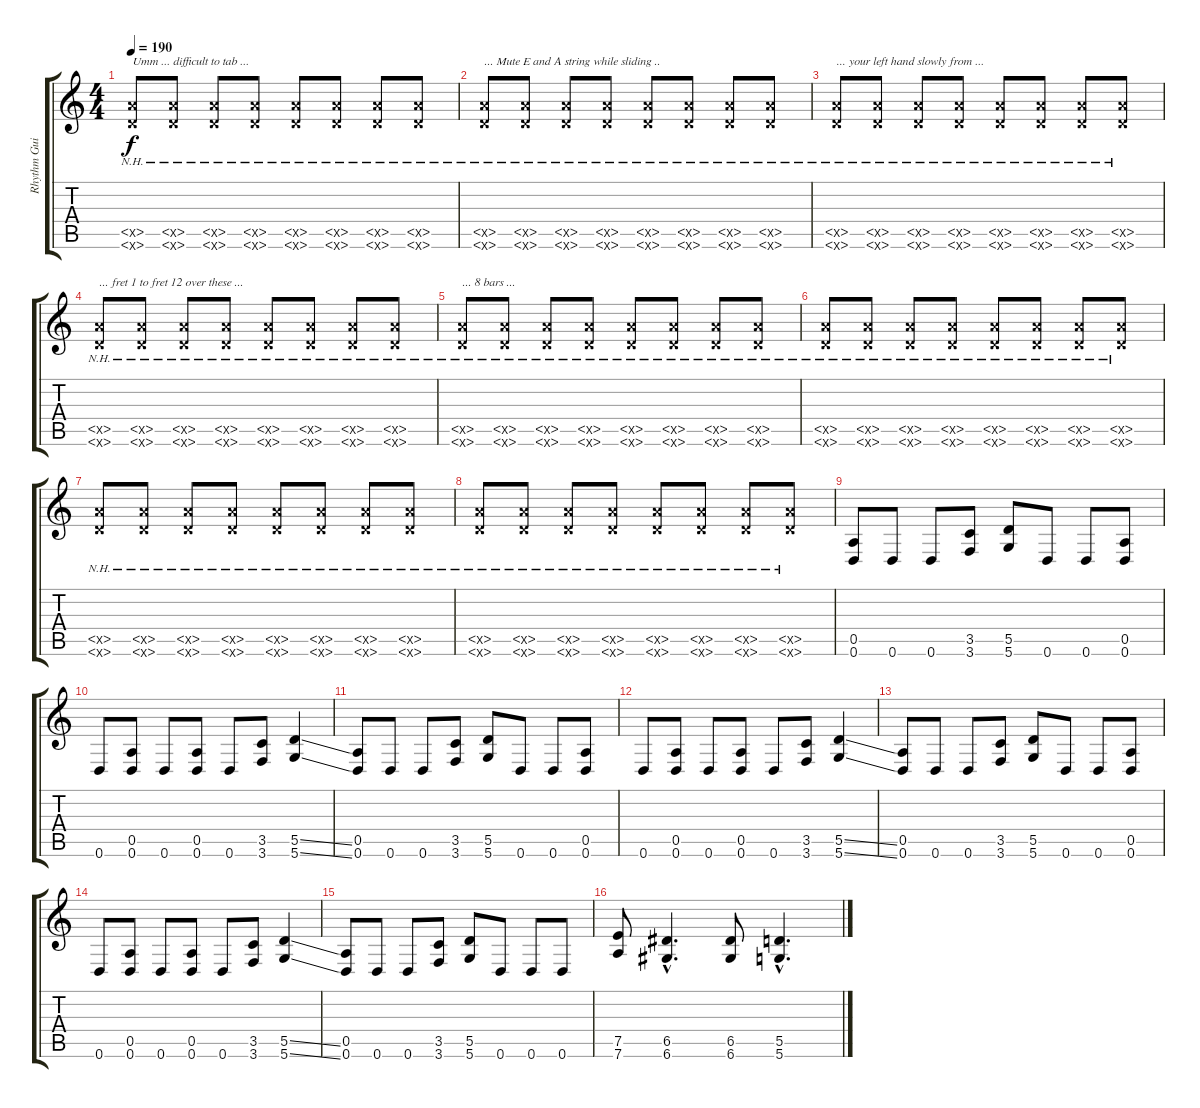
\track ("Rhythm Guitar" "Rhythm Gui") {instrument distortionguitar}
\staff {score tabs}
\tuning (E4 B3 G3 D3 A2 D2) {hide}
\ts (4 4)
\tempo 190
\clef g2
\ks c
(-1.5{nh x} -1.6{nh x}).8{txt "Umm ... difficult to tab ..." dy f} (-1.5{nh x} -1.6{nh x}).8 (-1.5{nh x} -1.6{nh x}).8 (-1.5{nh x} -1.6{nh x}).8 (-1.5{nh x} -1.6{nh x}).8 (-1.5{nh x} -1.6{nh x}).8 (-1.5{nh x} -1.6{nh x}).8 (-1.5{nh x} -1.6{nh x}).8 |
(-1.5{nh x} -1.6{nh x}).8{txt "... Mute E and A string while sliding .."} (-1.5{nh x} -1.6{nh x}).8 (-1.5{nh x} -1.6{nh x}).8 (-1.5{nh x} -1.6{nh x}).8 (-1.5{nh x} -1.6{nh x}).8 (-1.5{nh x} -1.6{nh x}).8 (-1.5{nh x} -1.6{nh x}).8 (-1.5{nh x} -1.6{nh x}).8 |
(-1.5{nh x} -1.6{nh x}).8{txt "... your left hand slowly from ..."} (-1.5{nh x} -1.6{nh x}).8 (-1.5{nh x} -1.6{nh x}).8 (-1.5{nh x} -1.6{nh x}).8 (-1.5{nh x} -1.6{nh x}).8 (-1.5{nh x} -1.6{nh x}).8 (-1.5{nh x} -1.6{nh x}).8 (-1.5{nh x} -1.6{nh x}).8 |
(-1.5{nh x} -1.6{nh x}).8{txt "... fret 1 to fret 12 over these ..."} (-1.5{nh x} -1.6{nh x}).8 (-1.5{nh x} -1.6{nh x}).8 (-1.5{nh x} -1.6{nh x}).8 (-1.5{nh x} -1.6{nh x}).8 (-1.5{nh x} -1.6{nh x}).8 (-1.5{nh x} -1.6{nh x}).8 (-1.5{nh x} -1.6{nh x}).8 |
(-1.5{nh x} -1.6{nh x}).8{txt "... 8 bars ..."} (-1.5{nh x} -1.6{nh x}).8 (-1.5{nh x} -1.6{nh x}).8 (-1.5{nh x} -1.6{nh x}).8 (-1.5{nh x} -1.6{nh x}).8 (-1.5{nh x} -1.6{nh x}).8 (-1.5{nh x} -1.6{nh x}).8 (-1.5{nh x} -1.6{nh x}).8 |
(-1.5{nh x} -1.6{nh x}).8 (-1.5{nh x} -1.6{nh x}).8 (-1.5{nh x} -1.6{nh x}).8 (-1.5{nh x} -1.6{nh x}).8 (-1.5{nh x} -1.6{nh x}).8 (-1.5{nh x} -1.6{nh x}).8 (-1.5{nh x} -1.6{nh x}).8 (-1.5{nh x} -1.6{nh x}).8 |
(-1.5{nh x} -1.6{nh x}).8 (-1.5{nh x} -1.6{nh x}).8 (-1.5{nh x} -1.6{nh x}).8 (-1.5{nh x} -1.6{nh x}).8 (-1.5{nh x} -1.6{nh x}).8 (-1.5{nh x} -1.6{nh x}).8 (-1.5{nh x} -1.6{nh x}).8 (-1.5{nh x} -1.6{nh x}).8 |
(-1.5{nh x} -1.6{nh x}).8 (-1.5{nh x} -1.6{nh x}).8 (-1.5{nh x} -1.6{nh x}).8 (-1.5{nh x} -1.6{nh x}).8 (-1.5{nh x} -1.6{nh x}).8 (-1.5{nh x} -1.6{nh x}).8 (-1.5{nh x} -1.6{nh x}).8 (-1.5{nh x} -1.6{nh x}).8 |
(0.5 0.6).8 0.6.8 0.6.8 (3.5 3.6).8 (5.5 5.6).8 0.6.8 0.6.8 (0.5 0.6).8 |
0.6.8 (0.5 0.6).8 0.6.8 (0.5 0.6).8 0.6.8 (3.5 3.6).8 (5.5{ss} 5.6{ss}).4 |
(0.5 0.6).8 0.6.8 0.6.8 (3.5 3.6).8 (5.5 5.6).8 0.6.8 0.6.8 (0.5 0.6).8 |
0.6.8 (0.5 0.6).8 0.6.8 (0.5 0.6).8 0.6.8 (3.5 3.6).8 (5.5{ss} 5.6{ss}).4 |
(0.5 0.6).8 0.6.8 0.6.8 (3.5 3.6).8 (5.5 5.6).8 0.6.8 0.6.8 (0.5 0.6).8 |
0.6.8 (0.5 0.6).8 0.6.8 (0.5 0.6).8 0.6.8 (3.5 3.6).8 (5.5{ss} 5.6{ss}).4 |
(0.5 0.6).8 0.6.8 0.6.8 (3.5 3.6).8 (5.5 5.6).8 0.6.8 0.6.8 0.6.8 |
(7.5 7.6).8 (6.5{hac} 6.6{hac}).4{d} (6.5 6.6).8 (5.5{hac} 5.6{hac}).4{d}
